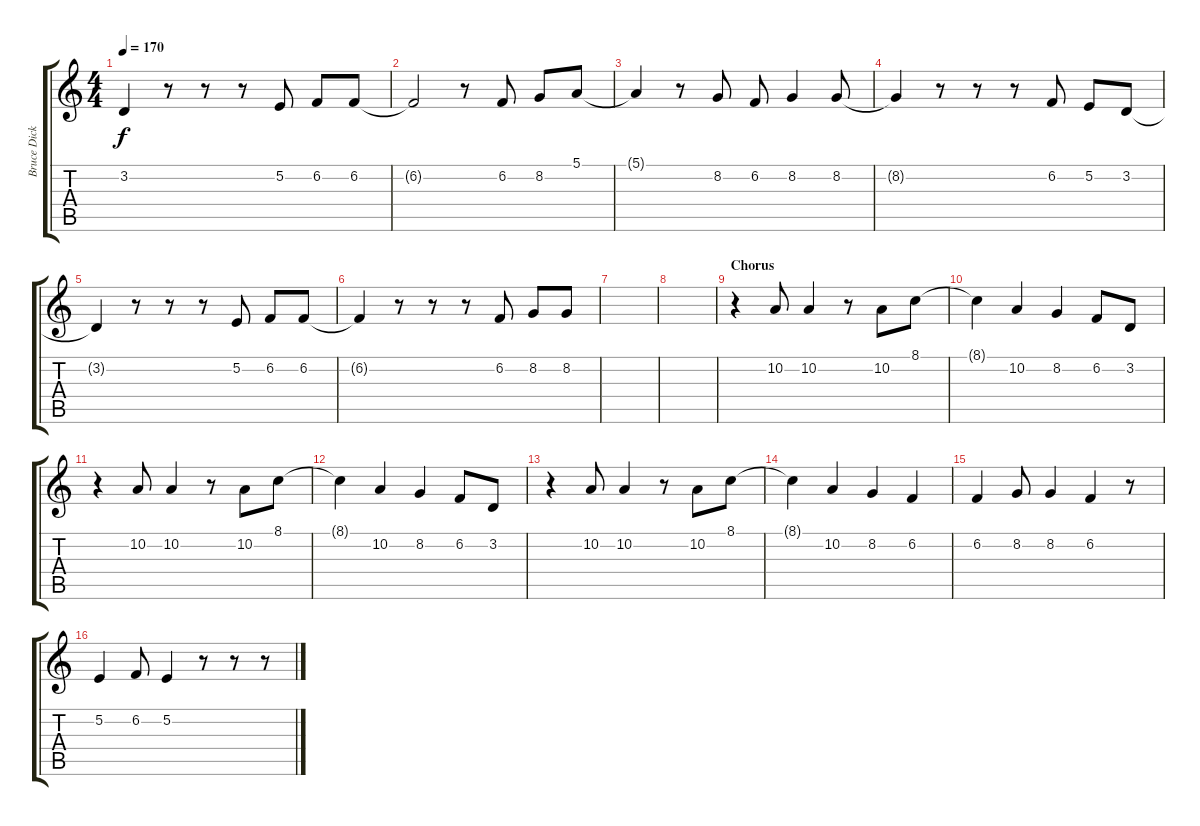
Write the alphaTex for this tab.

\track ("Bruce Dickinson" "Bruce Dick") {instrument choiraahs}
\staff {score tabs}
\tuning (E4 B3 G3 D3 A2 E2) {hide}
\ts (4 4)
\tempo 170
\clef g2
\ks c
3.2{t}.4{dy f} r.8 r.8 r.8 5.2.8 6.2.8 6.2.8 |
6.2{t}.2 r.8 6.2.8 8.2.8 5.1.8 |
5.1{t}.4 r.8 8.2.8 6.2.8 8.2.4 8.2.8 |
8.2{t}.4 r.8 r.8 r.8 6.2.8 5.2.8 3.2.8 |
3.2{t}.4 r.8 r.8 r.8 5.2.8 6.2.8 6.2.8 |
6.2{t}.4 r.8 r.8 r.8 6.2.8 8.2.8 8.2.8 |
|
|
\section ("" "Chorus")
r.4 10.2.8 10.2.4 r.8 10.2.8 8.1.8 |
8.1{t}.4 10.2.4 8.2.4 6.2.8 3.2.8 |
r.4 10.2.8 10.2.4 r.8 10.2.8 8.1.8 |
8.1{t}.4 10.2.4 8.2.4 6.2.8 3.2.8 |
r.4 10.2.8 10.2.4 r.8 10.2.8 8.1.8 |
8.1{t}.4 10.2.4 8.2.4 6.2.4 |
6.2.4 8.2.8 8.2.4 6.2.4 r.8 |
5.2.4 6.2.8 5.2.4 r.8 r.8 r.8
